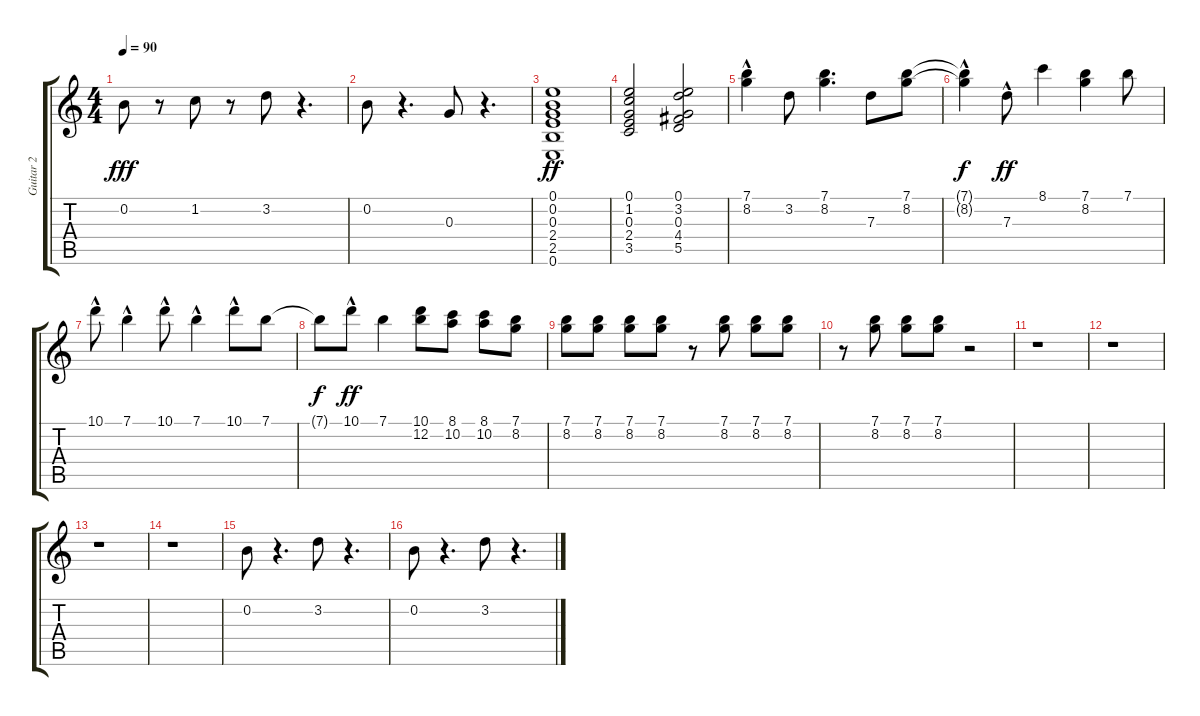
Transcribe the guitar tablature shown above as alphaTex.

\track ("Guitar 2" "Guitar 2") {instrument distortionguitar}
\staff {score tabs}
\tuning (E4 B3 G3 D3 A2 E2) {hide}
\ts (4 4)
\tempo 90
\clef g2
\ks c
0.2.8{dy fff} r.8 1.2.8 r.8 3.2.8 r.4{d} |
0.2.8 r.4{d} 0.3.8 r.4{d} |
(0.1 0.2 0.3 2.4 2.5 0.6).1{dy ff instrument distortionguitar} |
(0.1 1.2 0.3 2.4 3.5).2 (0.1 3.2 0.3 4.4 5.5).2 |
(7.1{hac} 8.2{hac}).4 3.2.8 (7.1 8.2).4{d} 7.3.8 (7.1 8.2).8 |
(7.1{t} 8.2{hac t}).4{dy f} 7.3{hac}.8{dy ff} 8.1.4 (7.1 8.2).4 7.1.8 |
10.1{hac}.8 7.1{hac}.4 10.1{hac}.8 7.1{hac}.4 10.1{hac}.8 7.1.8 |
7.1{t}.8{dy f} 10.1{hac}.8{dy ff} 7.1.4 (10.1 12.2).8 (8.1 10.2).8 (8.1 10.2).8 (7.1 8.2).8 |
(7.1 8.2).8 (7.1 8.2).8 (7.1 8.2).8 (7.1 8.2).8 r.8 (7.1 8.2).8 (7.1 8.2).8 (7.1 8.2).8 |
r.8 (7.1 8.2).8 (7.1 8.2).8 (7.1 8.2).8 r.2 |
r.1 |
r.1 |
r.1 |
r.1 |
0.2.8{instrument electricguitarclean} r.4{d} 3.2.8 r.4{d} |
0.2.8 r.4{d} 3.2.8 r.4{d}
